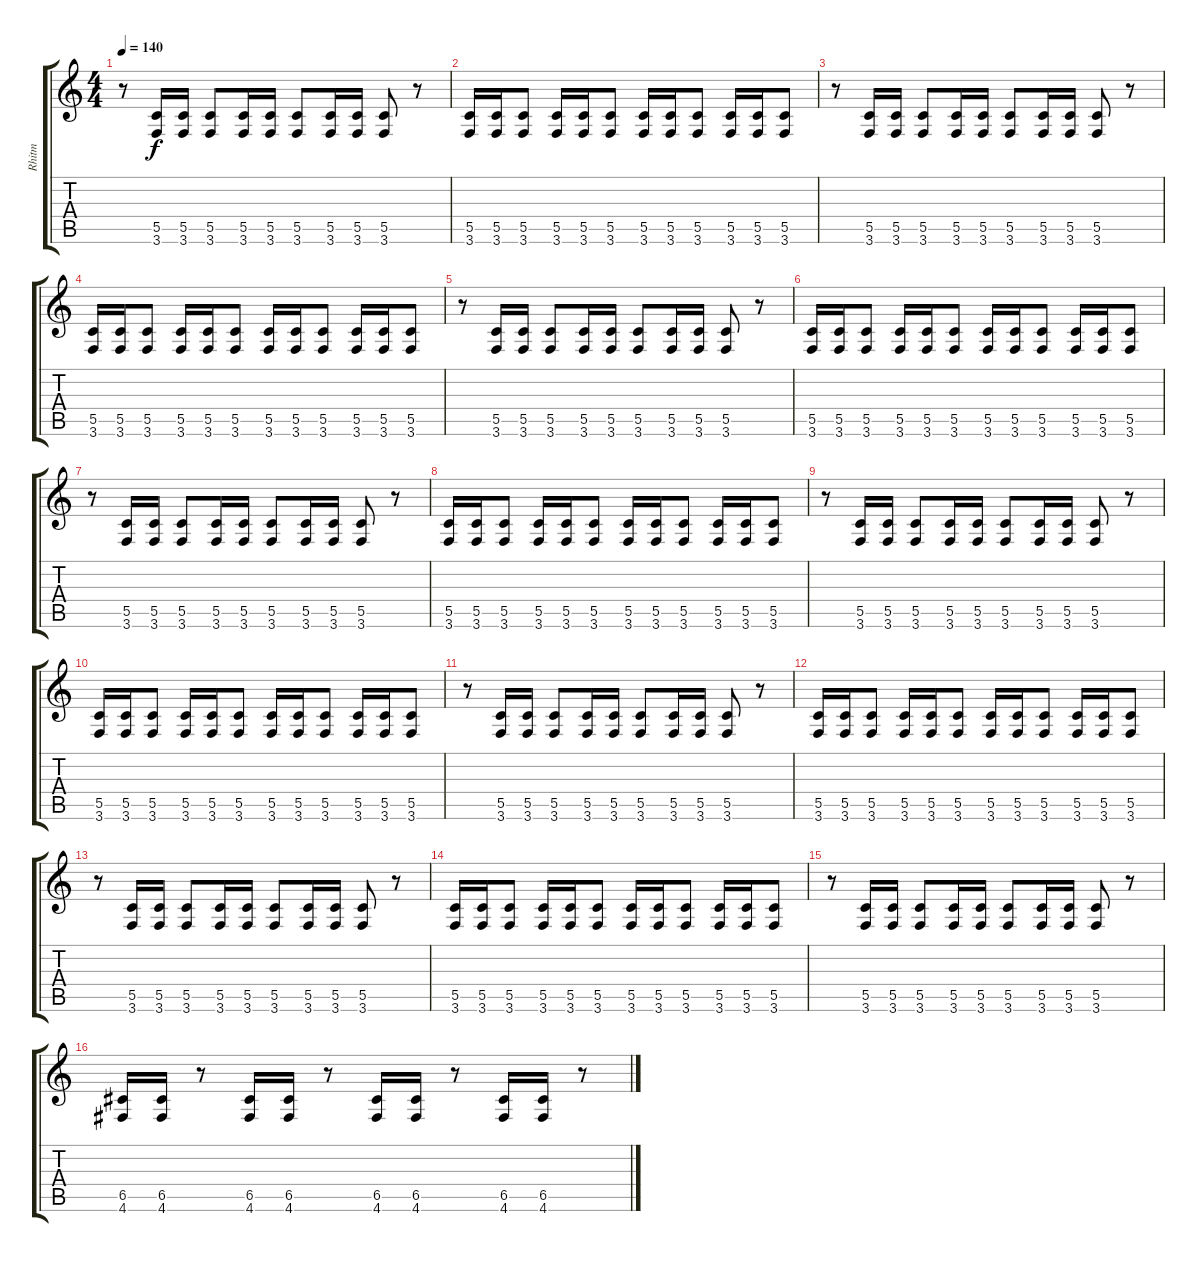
\track ("Rhitm" "Rhitm") {instrument distortionguitar}
\staff {score tabs}
\tuning (D4 A3 F3 C3 G2 D2) {hide}
\ts (4 4)
\tempo 140
\clef g2
\ks c
r.8{dy f} (5.5 3.6).16 (5.5 3.6).16 (5.5 3.6).8 (5.5 3.6).16 (5.5 3.6).16 (5.5 3.6).8 (5.5 3.6).16 (5.5 3.6).16 (5.5 3.6).8 r.8 |
(5.5 3.6).16 (5.5 3.6).16 (5.5 3.6).8 (5.5 3.6).16 (5.5 3.6).16 (5.5 3.6).8 (5.5 3.6).16 (5.5 3.6).16 (5.5 3.6).8 (5.5 3.6).16 (5.5 3.6).16 (5.5 3.6).8 |
r.8 (5.5 3.6).16 (5.5 3.6).16 (5.5 3.6).8 (5.5 3.6).16 (5.5 3.6).16 (5.5 3.6).8 (5.5 3.6).16 (5.5 3.6).16 (5.5 3.6).8 r.8 |
(5.5 3.6).16 (5.5 3.6).16 (5.5 3.6).8 (5.5 3.6).16 (5.5 3.6).16 (5.5 3.6).8 (5.5 3.6).16 (5.5 3.6).16 (5.5 3.6).8 (5.5 3.6).16 (5.5 3.6).16 (5.5 3.6).8 |
r.8 (5.5 3.6).16 (5.5 3.6).16 (5.5 3.6).8 (5.5 3.6).16 (5.5 3.6).16 (5.5 3.6).8 (5.5 3.6).16 (5.5 3.6).16 (5.5 3.6).8 r.8 |
(5.5 3.6).16 (5.5 3.6).16 (5.5 3.6).8 (5.5 3.6).16 (5.5 3.6).16 (5.5 3.6).8 (5.5 3.6).16 (5.5 3.6).16 (5.5 3.6).8 (5.5 3.6).16 (5.5 3.6).16 (5.5 3.6).8 |
r.8 (5.5 3.6).16 (5.5 3.6).16 (5.5 3.6).8 (5.5 3.6).16 (5.5 3.6).16 (5.5 3.6).8 (5.5 3.6).16 (5.5 3.6).16 (5.5 3.6).8 r.8 |
(5.5 3.6).16 (5.5 3.6).16 (5.5 3.6).8 (5.5 3.6).16 (5.5 3.6).16 (5.5 3.6).8 (5.5 3.6).16 (5.5 3.6).16 (5.5 3.6).8 (5.5 3.6).16 (5.5 3.6).16 (5.5 3.6).8 |
r.8 (5.5 3.6).16 (5.5 3.6).16 (5.5 3.6).8 (5.5 3.6).16 (5.5 3.6).16 (5.5 3.6).8 (5.5 3.6).16 (5.5 3.6).16 (5.5 3.6).8 r.8 |
(5.5 3.6).16 (5.5 3.6).16 (5.5 3.6).8 (5.5 3.6).16 (5.5 3.6).16 (5.5 3.6).8 (5.5 3.6).16 (5.5 3.6).16 (5.5 3.6).8 (5.5 3.6).16 (5.5 3.6).16 (5.5 3.6).8 |
r.8 (5.5 3.6).16 (5.5 3.6).16 (5.5 3.6).8 (5.5 3.6).16 (5.5 3.6).16 (5.5 3.6).8 (5.5 3.6).16 (5.5 3.6).16 (5.5 3.6).8 r.8 |
(5.5 3.6).16 (5.5 3.6).16 (5.5 3.6).8 (5.5 3.6).16 (5.5 3.6).16 (5.5 3.6).8 (5.5 3.6).16 (5.5 3.6).16 (5.5 3.6).8 (5.5 3.6).16 (5.5 3.6).16 (5.5 3.6).8 |
r.8 (5.5 3.6).16 (5.5 3.6).16 (5.5 3.6).8 (5.5 3.6).16 (5.5 3.6).16 (5.5 3.6).8 (5.5 3.6).16 (5.5 3.6).16 (5.5 3.6).8 r.8 |
(5.5 3.6).16 (5.5 3.6).16 (5.5 3.6).8 (5.5 3.6).16 (5.5 3.6).16 (5.5 3.6).8 (5.5 3.6).16 (5.5 3.6).16 (5.5 3.6).8 (5.5 3.6).16 (5.5 3.6).16 (5.5 3.6).8 |
r.8 (5.5 3.6).16 (5.5 3.6).16 (5.5 3.6).8 (5.5 3.6).16 (5.5 3.6).16 (5.5 3.6).8 (5.5 3.6).16 (5.5 3.6).16 (5.5 3.6).8 r.8 |
(6.5 4.6).16{balance 4} (6.5 4.6).16 r.8 (6.5 4.6).16 (6.5 4.6).16 r.8 (6.5 4.6).16 (6.5 4.6).16 r.8 (6.5 4.6).16 (6.5 4.6).16 r.8
